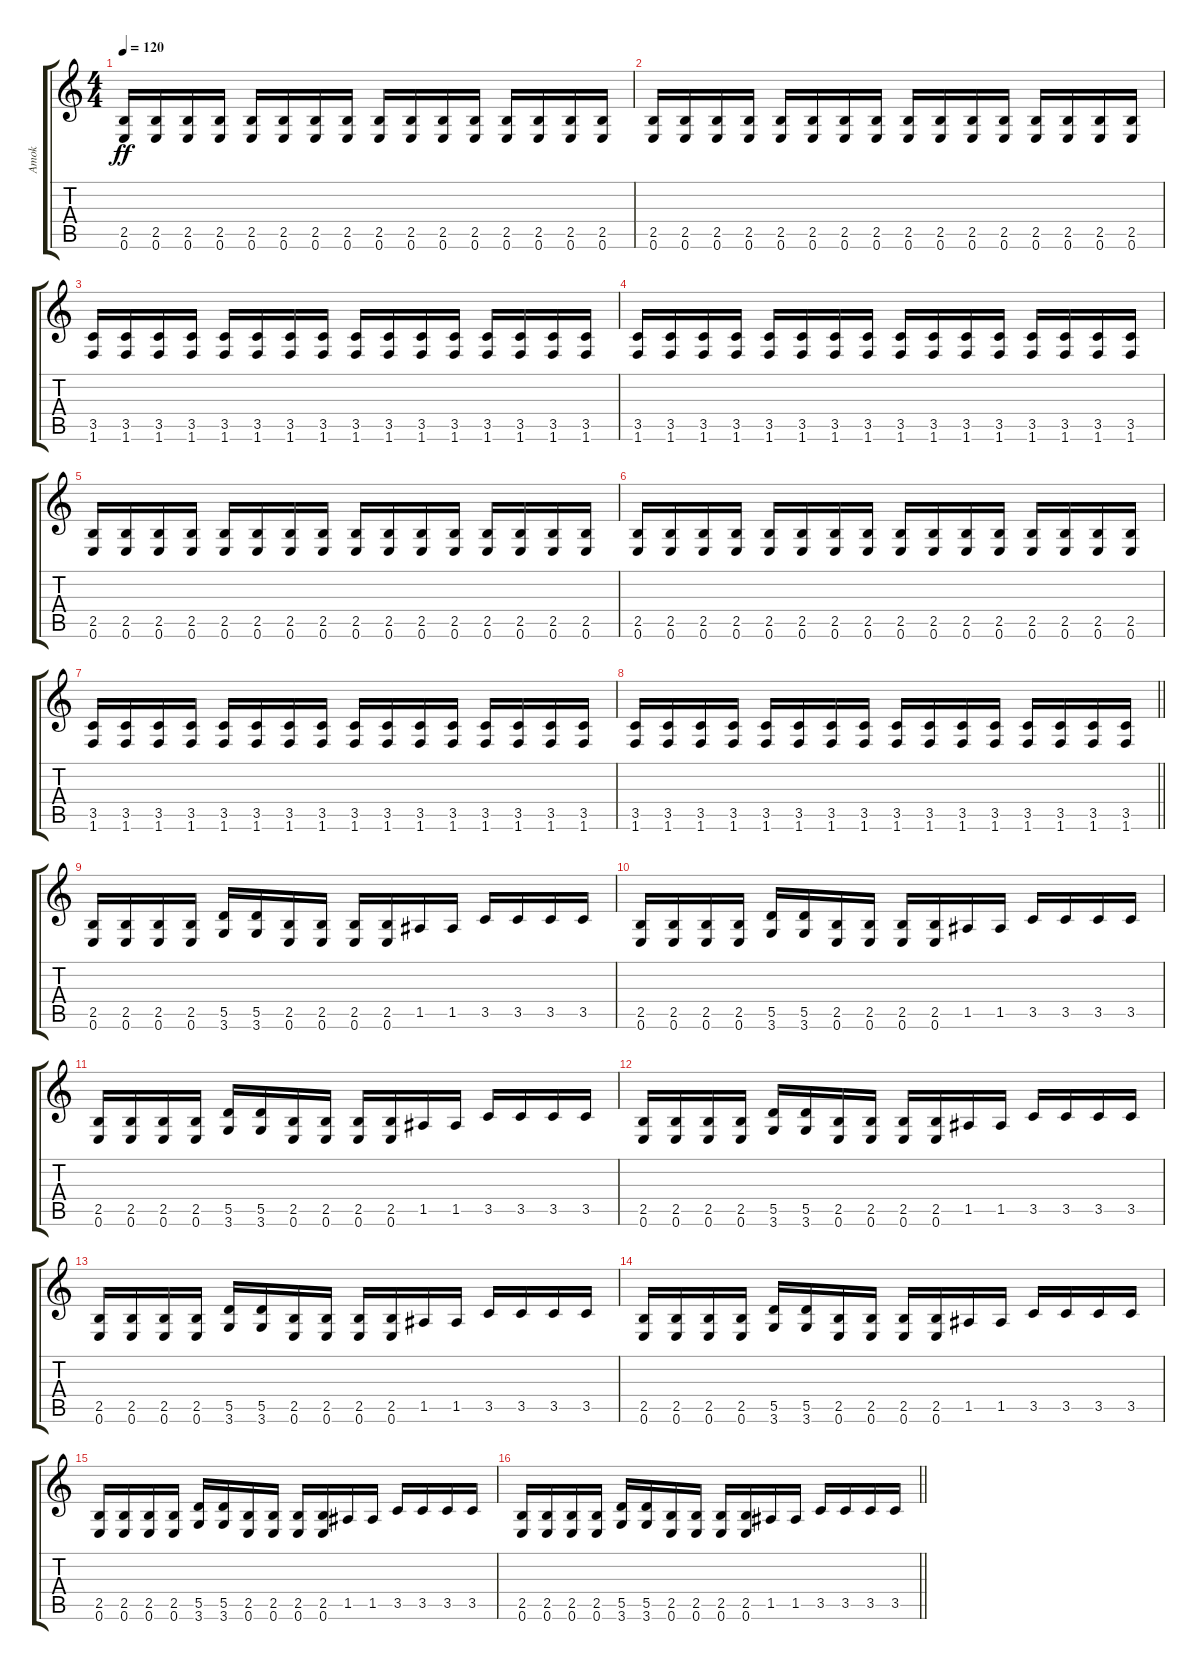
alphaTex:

\track ("Amok" "Amok") {instrument distortionguitar}
\staff {score tabs}
\tuning (E4 B3 G3 D3 A2 E2) {hide}
\ts (4 4)
\tempo 120
\clef g2
\ks c
(2.5 0.6).16{dy ff} (2.5 0.6).16 (2.5 0.6).16 (2.5 0.6).16 (2.5 0.6).16 (2.5 0.6).16 (2.5 0.6).16 (2.5 0.6).16 (2.5 0.6).16 (2.5 0.6).16 (2.5 0.6).16 (2.5 0.6).16 (2.5 0.6).16 (2.5 0.6).16 (2.5 0.6).16 (2.5 0.6).16 |
(2.5 0.6).16 (2.5 0.6).16 (2.5 0.6).16 (2.5 0.6).16 (2.5 0.6).16 (2.5 0.6).16 (2.5 0.6).16 (2.5 0.6).16 (2.5 0.6).16 (2.5 0.6).16 (2.5 0.6).16 (2.5 0.6).16 (2.5 0.6).16 (2.5 0.6).16 (2.5 0.6).16 (2.5 0.6).16 |
(3.5 1.6).16 (3.5 1.6).16 (3.5 1.6).16 (3.5 1.6).16 (3.5 1.6).16 (3.5 1.6).16 (3.5 1.6).16 (3.5 1.6).16 (3.5 1.6).16 (3.5 1.6).16 (3.5 1.6).16 (3.5 1.6).16 (3.5 1.6).16 (3.5 1.6).16 (3.5 1.6).16 (3.5 1.6).16 |
(3.5 1.6).16 (3.5 1.6).16 (3.5 1.6).16 (3.5 1.6).16 (3.5 1.6).16 (3.5 1.6).16 (3.5 1.6).16 (3.5 1.6).16 (3.5 1.6).16 (3.5 1.6).16 (3.5 1.6).16 (3.5 1.6).16 (3.5 1.6).16 (3.5 1.6).16 (3.5 1.6).16 (3.5 1.6).16 |
(2.5 0.6).16 (2.5 0.6).16 (2.5 0.6).16 (2.5 0.6).16 (2.5 0.6).16 (2.5 0.6).16 (2.5 0.6).16 (2.5 0.6).16 (2.5 0.6).16 (2.5 0.6).16 (2.5 0.6).16 (2.5 0.6).16 (2.5 0.6).16 (2.5 0.6).16 (2.5 0.6).16 (2.5 0.6).16 |
(2.5 0.6).16 (2.5 0.6).16 (2.5 0.6).16 (2.5 0.6).16 (2.5 0.6).16 (2.5 0.6).16 (2.5 0.6).16 (2.5 0.6).16 (2.5 0.6).16 (2.5 0.6).16 (2.5 0.6).16 (2.5 0.6).16 (2.5 0.6).16 (2.5 0.6).16 (2.5 0.6).16 (2.5 0.6).16 |
(3.5 1.6).16 (3.5 1.6).16 (3.5 1.6).16 (3.5 1.6).16 (3.5 1.6).16 (3.5 1.6).16 (3.5 1.6).16 (3.5 1.6).16 (3.5 1.6).16 (3.5 1.6).16 (3.5 1.6).16 (3.5 1.6).16 (3.5 1.6).16 (3.5 1.6).16 (3.5 1.6).16 (3.5 1.6).16 |
\barLineRight lightlight
(3.5 1.6).16 (3.5 1.6).16 (3.5 1.6).16 (3.5 1.6).16 (3.5 1.6).16 (3.5 1.6).16 (3.5 1.6).16 (3.5 1.6).16 (3.5 1.6).16 (3.5 1.6).16 (3.5 1.6).16 (3.5 1.6).16 (3.5 1.6).16 (3.5 1.6).16 (3.5 1.6).16 (3.5 1.6).16 |
\section ("" "")
(2.5 0.6).16 (2.5 0.6).16 (2.5 0.6).16 (2.5 0.6).16 (5.5 3.6).16 (5.5 3.6).16 (2.5 0.6).16 (2.5 0.6).16 (2.5 0.6).16 (2.5 0.6).16 1.5.16 1.5.16 3.5.16 3.5.16 3.5.16 3.5.16 |
(2.5 0.6).16 (2.5 0.6).16 (2.5 0.6).16 (2.5 0.6).16 (5.5 3.6).16 (5.5 3.6).16 (2.5 0.6).16 (2.5 0.6).16 (2.5 0.6).16 (2.5 0.6).16 1.5.16 1.5.16 3.5.16 3.5.16 3.5.16 3.5.16 |
(2.5 0.6).16 (2.5 0.6).16 (2.5 0.6).16 (2.5 0.6).16 (5.5 3.6).16 (5.5 3.6).16 (2.5 0.6).16 (2.5 0.6).16 (2.5 0.6).16 (2.5 0.6).16 1.5.16 1.5.16 3.5.16 3.5.16 3.5.16 3.5.16 |
(2.5 0.6).16 (2.5 0.6).16 (2.5 0.6).16 (2.5 0.6).16 (5.5 3.6).16 (5.5 3.6).16 (2.5 0.6).16 (2.5 0.6).16 (2.5 0.6).16 (2.5 0.6).16 1.5.16 1.5.16 3.5.16 3.5.16 3.5.16 3.5.16 |
(2.5 0.6).16 (2.5 0.6).16 (2.5 0.6).16 (2.5 0.6).16 (5.5 3.6).16 (5.5 3.6).16 (2.5 0.6).16 (2.5 0.6).16 (2.5 0.6).16 (2.5 0.6).16 1.5.16 1.5.16 3.5.16 3.5.16 3.5.16 3.5.16 |
(2.5 0.6).16 (2.5 0.6).16 (2.5 0.6).16 (2.5 0.6).16 (5.5 3.6).16 (5.5 3.6).16 (2.5 0.6).16 (2.5 0.6).16 (2.5 0.6).16 (2.5 0.6).16 1.5.16 1.5.16 3.5.16 3.5.16 3.5.16 3.5.16 |
(2.5 0.6).16 (2.5 0.6).16 (2.5 0.6).16 (2.5 0.6).16 (5.5 3.6).16 (5.5 3.6).16 (2.5 0.6).16 (2.5 0.6).16 (2.5 0.6).16 (2.5 0.6).16 1.5.16 1.5.16 3.5.16 3.5.16 3.5.16 3.5.16 |
\barLineRight lightlight
(2.5 0.6).16 (2.5 0.6).16 (2.5 0.6).16 (2.5 0.6).16 (5.5 3.6).16 (5.5 3.6).16 (2.5 0.6).16 (2.5 0.6).16 (2.5 0.6).16 (2.5 0.6).16 1.5.16 1.5.16 3.5.16 3.5.16 3.5.16 3.5.16
